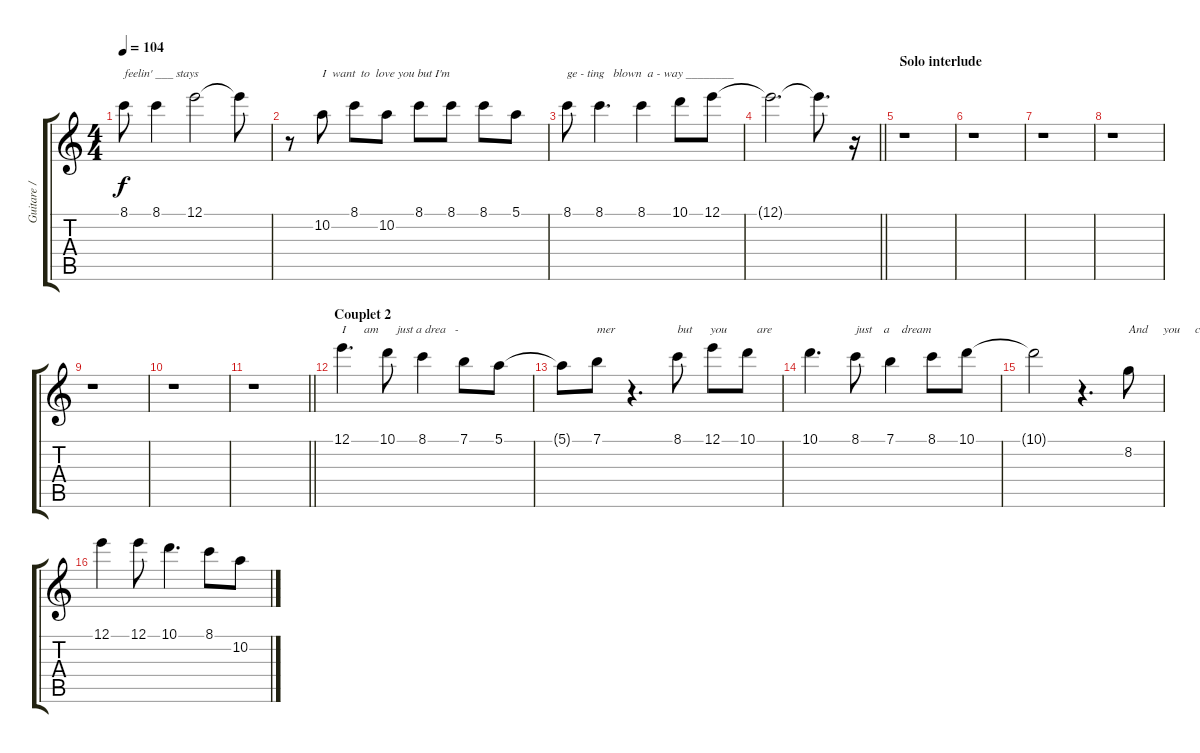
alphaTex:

\track ("Guitare / chant" "Guitare / ") {instrument overdrivenguitar}
\staff {score tabs}
\tuning (E4 B3 G3 D3 A2 E2) {hide}
\ts (4 4)
\tempo 104
\clef g2
\ks c
8.1.8{txt "feelin' ___ stays" dy f} 8.1.4 12.1.2 12.1{t}.8 |
r.8 10.2.8{txt "I  want  to  love you but I'm"} 8.1.8 10.2.8 8.1.8 8.1.8 8.1.8 5.1.8 |
8.1.8{txt "ge - ting   blown  a - way ________"} 8.1.4{d} 8.1.4 10.1.8 12.1.8 |
\barLineRight lightlight
12.1{t}.2{d} 12.1{t}.8{d} r.16 |
\section ("" "Solo interlude")
r.1 |
r.1 |
r.1 |
r.1 |
r.1 |
r.1 |
\barLineRight lightlight
r.1 |
\section ("" "Couplet 2")
12.1.4{d txt "I      am      just a drea   -  "} 10.1.8 8.1.4 7.1.8 5.1.8 |
5.1{t}.8 7.1.8{txt "mer"} r.4{d} 8.1.8{txt "but      you          are"} 12.1.8 10.1.8 |
10.1.4{d} 8.1.8{txt "just    a    dream"} 7.1.4 8.1.8 10.1.8 |
10.1{t}.2 r.4{d} 8.2.8{txt "And     you     could   have  been"} |
12.1.4 12.1.8 10.1.4{d} 8.1.8 10.2.8
